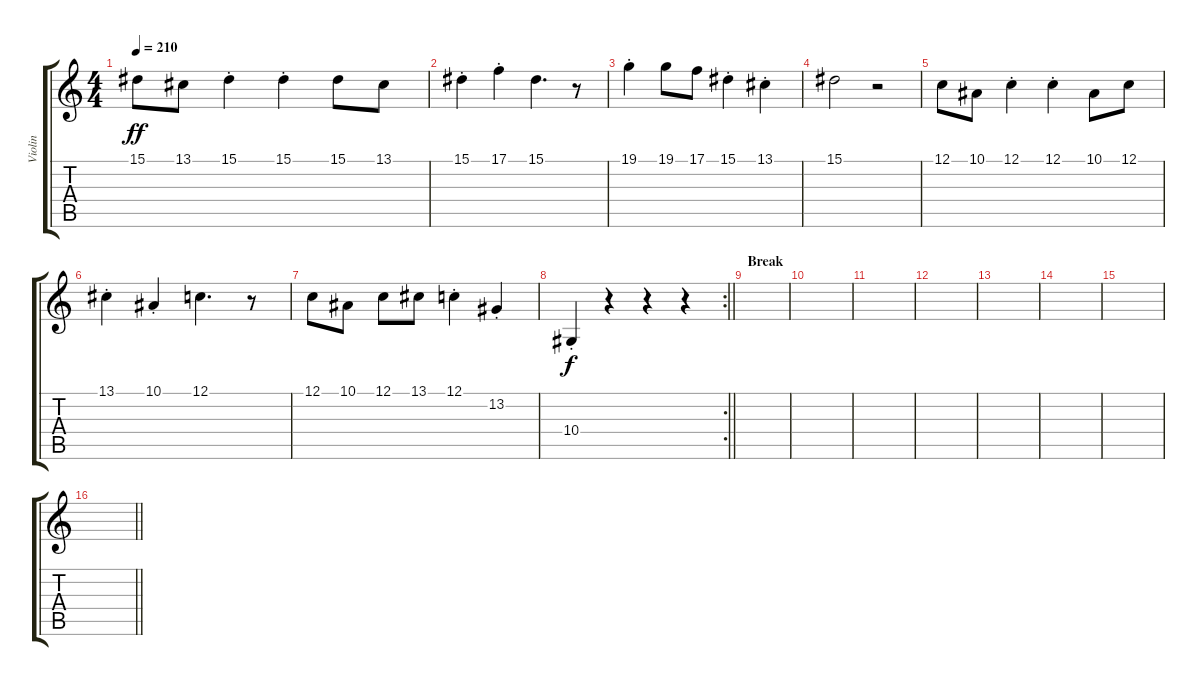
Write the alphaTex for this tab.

\track ("Violin" "Violin") {instrument violin}
\staff {score tabs}
\tuning (C4 G3 Eb3 Bb2 F2 C2) {hide}
\ts (4 4)
\tempo 210
\clef g2
\ks c
15.1.8{dy ff} 13.1.8 15.1{st}.4 15.1{st}.4 15.1.8 13.1.8 |
15.1{st}.4 17.1{st}.4 15.1.4{d} r.8 |
19.1{st}.4 19.1.8 17.1.8 15.1{st}.4 13.1{st}.4 |
15.1.2 r.2 |
12.1.8 10.1.8 12.1{st}.4 12.1{st}.4 10.1.8 12.1.8 |
13.1{st}.4 10.1{st}.4 12.1.4{d} r.8 |
12.1.8 10.1.8 12.1.8 13.1.8 12.1{st}.4 13.2{st}.4 |
\rc 2
\barLineRight lightlight
10.4{st}.4{dy f} r.4 r.4 r.4 |
\section ("" "Break")
|
|
|
|
|
|
|
\barLineRight lightlight
